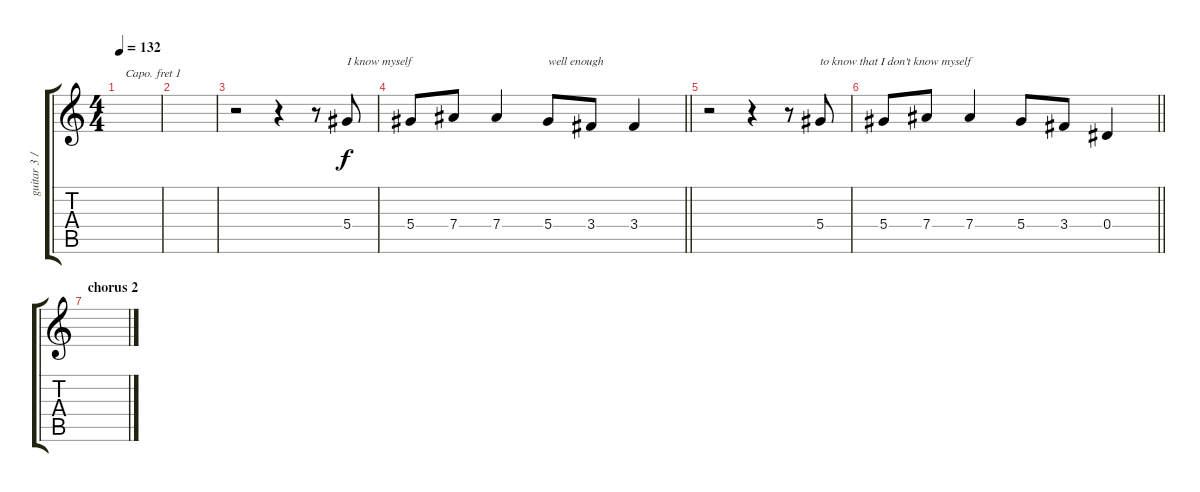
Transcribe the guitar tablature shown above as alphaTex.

\track ("guitar 3 / backing vocals" "guitar 3 /") {instrument overdrivenguitar}
\staff {score tabs}
\capo 1
\tuning (E4 B3 G3 D3 A2 E2) {hide}
\ts (4 4)
\tempo 132
\clef g2
\ks c
|
|
r.2 r.4 r.8 5.4.8{txt "I know myself"} |
\barLineRight lightlight
5.4.8 7.4.8 7.4.4 5.4.8{txt "well enough"} 3.4.8 3.4.4 |
r.2 r.4 r.8 5.4.8{txt "to know that I don't know myself"} |
\barLineRight lightlight
5.4.8 7.4.8 7.4.4 5.4.8 3.4.8 0.4.4 |
\section ("" "chorus 2")
